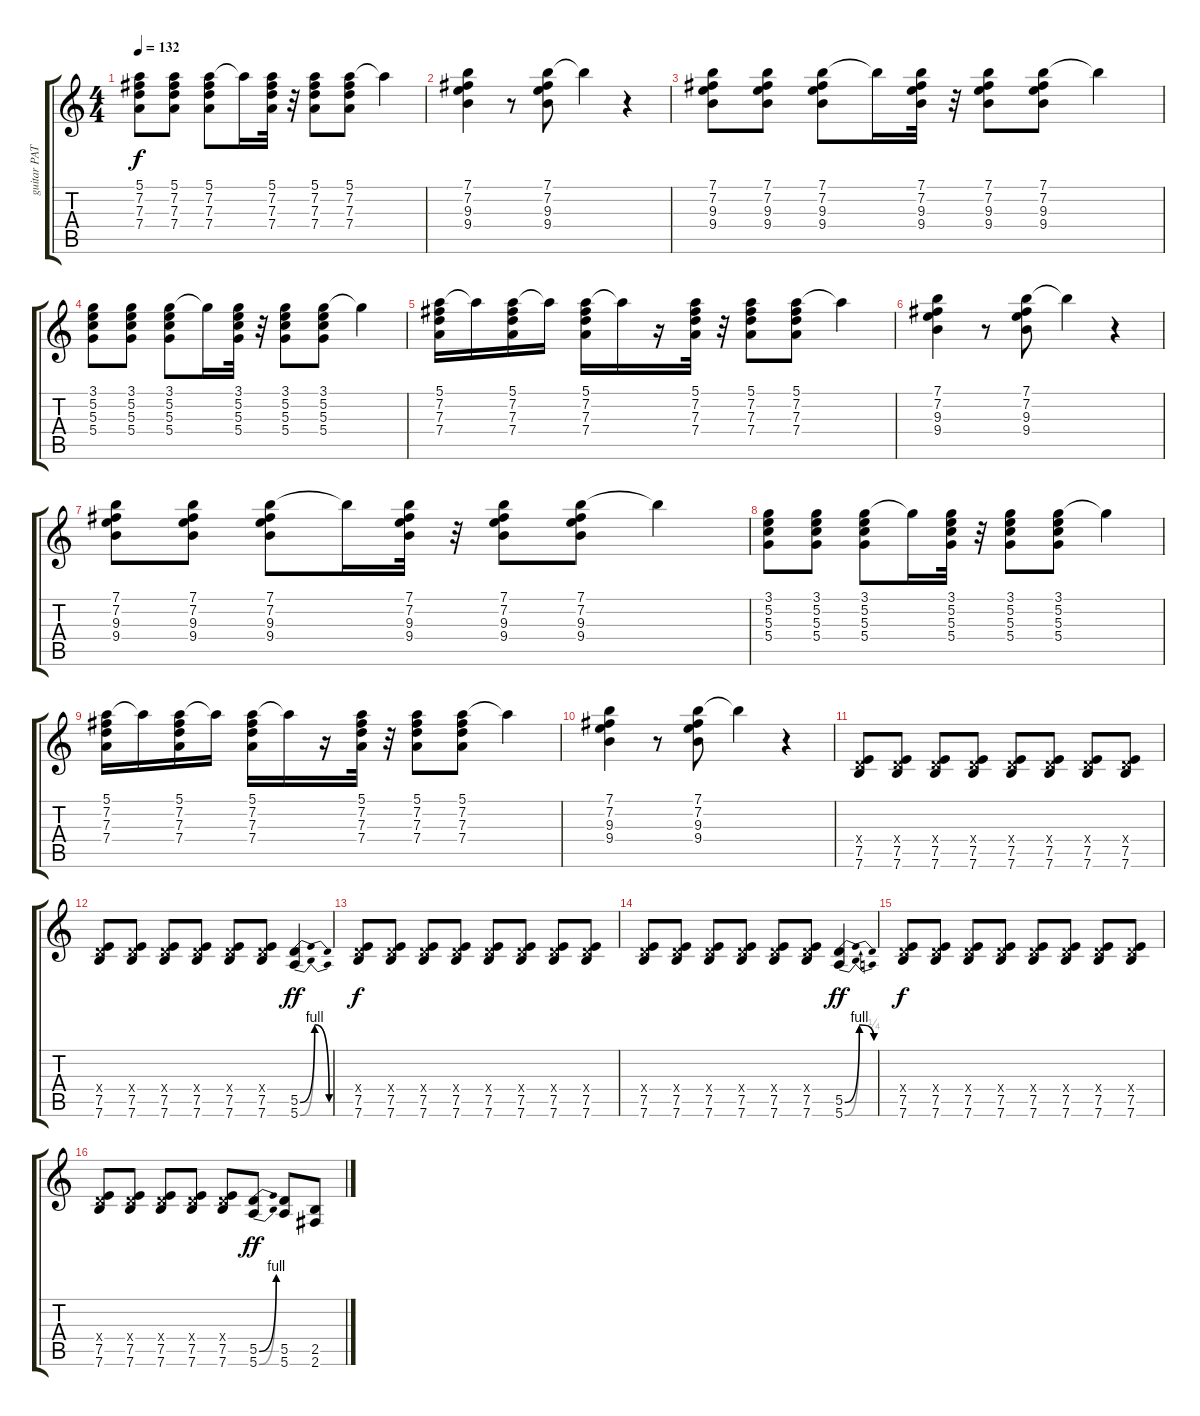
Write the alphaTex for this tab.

\track ("guitar PAT" "guitar PAT") {instrument distortionguitar}
\staff {score tabs}
\tuning (E4 B3 G3 D3 A2 E2) {hide}
\ts (4 4)
\tempo 132
\clef g2
\ks c
(5.1 7.2 7.3 7.4).8{dy f} (5.1 7.2 7.3 7.4).8 (5.1 7.2 7.3 7.4).8 5.1{t}.16 (5.1 7.2 7.3 7.4).32 r.32 (5.1 7.2 7.3 7.4).8 (5.1 7.2 7.3 7.4).8 5.1{t}.4 |
(7.1 7.2 9.3 9.4).4 r.8 (7.1 7.2 9.3 9.4).8 7.1{t}.4 r.4 |
(7.1 7.2 9.3 9.4).8 (7.1 7.2 9.3 9.4).8 (7.1 7.2 9.3 9.4).8 7.1{t}.16 (7.1 7.2 9.3 9.4).32 r.32 (7.1 7.2 9.3 9.4).8 (7.1 7.2 9.3 9.4).8 7.1{t}.4 |
(3.1 5.2 5.3 5.4).8 (3.1 5.2 5.3 5.4).8 (3.1 5.2 5.3 5.4).8 3.1{t}.16 (3.1 5.2 5.3 5.4).32 r.32 (3.1 5.2 5.3 5.4).8 (3.1 5.2 5.3 5.4).8 3.1{t}.4 |
(5.1 7.2 7.3 7.4).16 5.1{t}.16 (5.1 7.2 7.3 7.4).16 5.1{t}.16 (5.1 7.2 7.3 7.4).16 5.1{t}.16 r.16 (5.1 7.2 7.3 7.4).32 r.32 (5.1 7.2 7.3 7.4).8 (5.1 7.2 7.3 7.4).8 5.1{t}.4 |
(7.1 7.2 9.3 9.4).4 r.8 (7.1 7.2 9.3 9.4).8 7.1{t}.4 r.4 |
(7.1 7.2 9.3 9.4).8 (7.1 7.2 9.3 9.4).8 (7.1 7.2 9.3 9.4).8 7.1{t}.16 (7.1 7.2 9.3 9.4).32 r.32 (7.1 7.2 9.3 9.4).8 (7.1 7.2 9.3 9.4).8 7.1{t}.4 |
(3.1 5.2 5.3 5.4).8 (3.1 5.2 5.3 5.4).8 (3.1 5.2 5.3 5.4).8 3.1{t}.16 (3.1 5.2 5.3 5.4).32 r.32 (3.1 5.2 5.3 5.4).8 (3.1 5.2 5.3 5.4).8 3.1{t}.4 |
(5.1 7.2 7.3 7.4).16 5.1{t}.16 (5.1 7.2 7.3 7.4).16 5.1{t}.16 (5.1 7.2 7.3 7.4).16 5.1{t}.16 r.16 (5.1 7.2 7.3 7.4).32 r.32 (5.1 7.2 7.3 7.4).8 (5.1 7.2 7.3 7.4).8 5.1{t}.4 |
(7.1 7.2 9.3 9.4).4 r.8 (7.1 7.2 9.3 9.4).8 7.1{t}.4 r.4 |
(0.4{x} 7.5 7.6).8{volume 11} (0.4{x} 7.5 7.6).8 (0.4{x} 7.5 7.6).8 (0.4{x} 7.5 7.6).8 (0.4{x} 7.5 7.6).8 (0.4{x} 7.5 7.6).8 (0.4{x} 7.5 7.6).8 (0.4{x} 7.5 7.6).8 |
(0.4{x} 7.5 7.6).8 (0.4{x} 7.5 7.6).8 (0.4{x} 7.5 7.6).8 (0.4{x} 7.5 7.6).8 (0.4{x} 7.5 7.6).8 (0.4{x} 7.5 7.6).8 (5.5{be (bendrelease 0 0 30 4 30 4 60 0)} 5.6{be (bendrelease 0 0 30 4 30 4 60 0)}).4{dy ff} |
(0.4{x} 7.5 7.6).8{dy f} (0.4{x} 7.5 7.6).8 (0.4{x} 7.5 7.6).8 (0.4{x} 7.5 7.6).8 (0.4{x} 7.5 7.6).8 (0.4{x} 7.5 7.6).8 (0.4{x} 7.5 7.6).8 (0.4{x} 7.5 7.6).8 |
(0.4{x} 7.5 7.6).8 (0.4{x} 7.5 7.6).8 (0.4{x} 7.5 7.6).8 (0.4{x} 7.5 7.6).8 (0.4{x} 7.5 7.6).8 (0.4{x} 7.5 7.6).8 (5.5{be (bendrelease 0 0 30 4 30 4 60 0)} 5.6{be (bendrelease 0 0 30 4 30 4 60 1)}).4{dy ff} |
(0.4{x} 7.5 7.6).8{dy f} (0.4{x} 7.5 7.6).8 (0.4{x} 7.5 7.6).8 (0.4{x} 7.5 7.6).8 (0.4{x} 7.5 7.6).8 (0.4{x} 7.5 7.6).8 (0.4{x} 7.5 7.6).8 (0.4{x} 7.5 7.6).8 |
(0.4{x} 7.5 7.6).8 (0.4{x} 7.5 7.6).8 (0.4{x} 7.5 7.6).8 (0.4{x} 7.5 7.6).8 (0.4{x} 7.5 7.6).8 (5.5{be (bend 0 0 60 4)} 5.6{be (bend 0 0 60 4)}).8{dy ff} (5.5 5.6).8 (2.5 2.6).8
